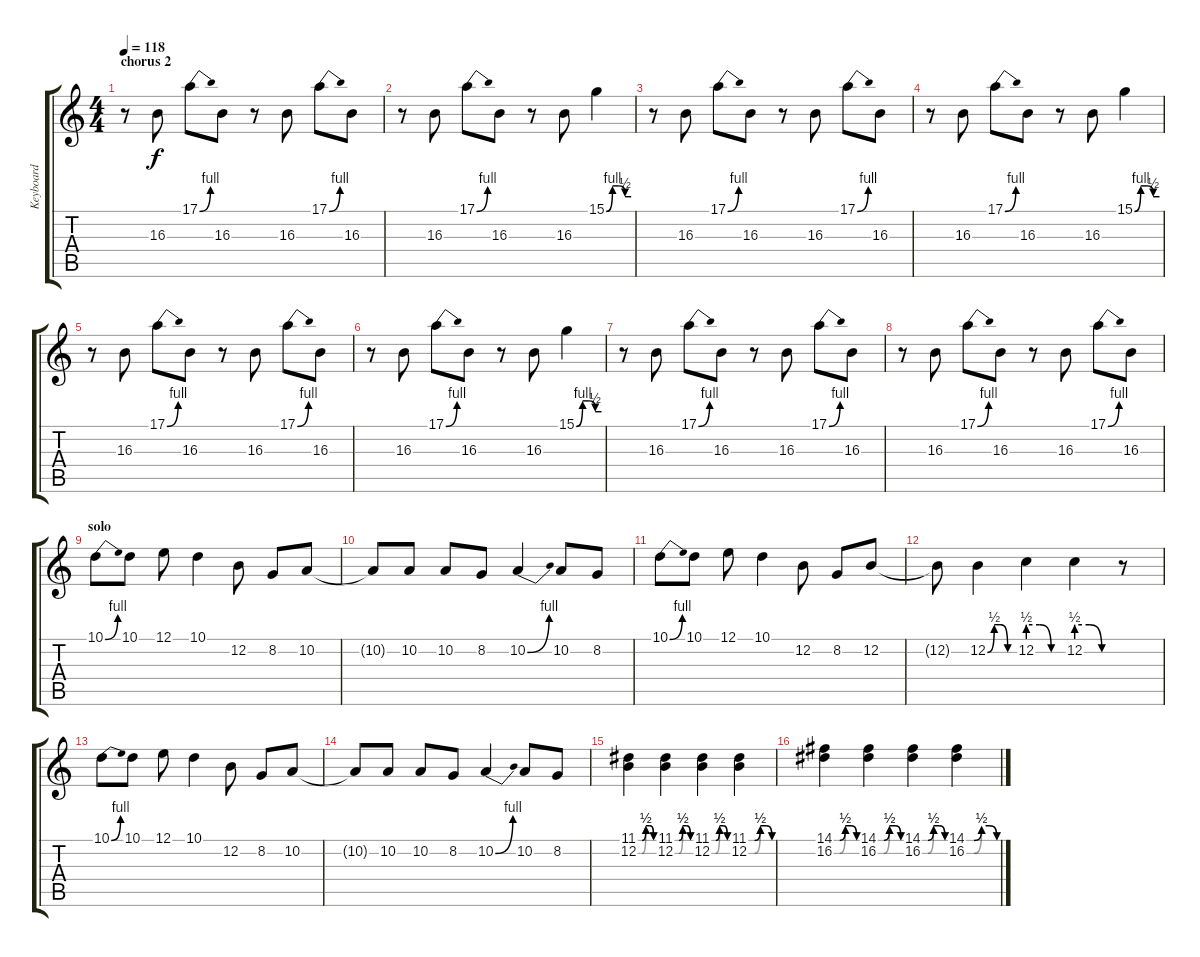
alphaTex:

\track ("Keyboard" "Keyboard") {instrument lead2sawtooth}
\staff {score tabs}
\tuning (E4 B3 G3 D3 A2 E2) {hide}
\ts (4 4)
\section ("" "chorus 2 ")
\tempo 118
\clef g2
\ks c
r.8{dy pp} 16.3.8{dy f} 17.1{be (bend 0 0 60 4)}.8 16.3.8 r.8 16.3.8 17.1{be (bend 0 0 60 4)}.8 16.3.8 |
r.8 16.3.8 17.1{be (bend 0 0 60 4)}.8 16.3.8 r.8 16.3.8 15.1{be (custom 0 0 15 4 30 4 45 2 60 2)}.4 |
r.8 16.3.8 17.1{be (bend 0 0 60 4)}.8 16.3.8 r.8 16.3.8 17.1{be (bend 0 0 60 4)}.8 16.3.8 |
r.8 16.3.8 17.1{be (bend 0 0 60 4)}.8 16.3.8 r.8 16.3.8 15.1{be (custom 0 0 15 4 30 4 45 2 60 2)}.4 |
r.8 16.3.8 17.1{be (bend 0 0 60 4)}.8 16.3.8 r.8 16.3.8 17.1{be (bend 0 0 60 4)}.8 16.3.8 |
r.8 16.3.8 17.1{be (bend 0 0 60 4)}.8 16.3.8 r.8 16.3.8 15.1{be (custom 0 0 15 4 30 4 45 2 60 2)}.4 |
r.8 16.3.8 17.1{be (bend 0 0 60 4)}.8 16.3.8 r.8 16.3.8 17.1{be (bend 0 0 60 4)}.8 16.3.8 |
r.8 16.3.8 17.1{be (bend 0 0 60 4)}.8 16.3.8 r.8 16.3.8 17.1{be (bend 0 0 60 4)}.8 16.3.8 |
\section ("" "solo")
10.1{be (bend 0 0 60 4)}.8 10.1.8 12.1.8 10.1.4 12.2.8 8.2.8 10.2.8 |
10.2{t}.8 10.2.8 10.2.8 8.2.8 10.2{be (bend 0 0 60 4)}.4 10.2.8 8.2.8 |
10.1{be (bend 0 0 60 4)}.8 10.1.8 12.1.8 10.1.4 12.2.8 8.2.8 12.2.8 |
12.2{t}.8 12.2{be (custom 0 0 15 2 30 2 45 0 60 0)}.4 12.2{be (custom 0 2 20 2 40 0 60 0)}.4 12.2{be (custom 0 2 20 2 40 0 60 0)}.4 r.8 |
10.1{be (bend 0 0 60 4)}.8 10.1.8 12.1.8 10.1.4 12.2.8 8.2.8 10.2.8 |
10.2{t}.8 10.2.8 10.2.8 8.2.8 10.2{be (bend 0 0 60 4)}.4 10.2.8 8.2.8 |
(11.1{be (custom 0 0 15 0 30 2 45 2 60 0)} 12.2{be (custom 0 0 15 0 30 2 45 2 60 0)}).4 (11.1{be (custom 0 0 15 0 30 2 45 2 60 0)} 12.2{be (custom 0 0 15 0 30 2 45 2 60 0)}).4 (11.1{be (custom 0 0 15 0 30 2 45 2 60 0)} 12.2{be (custom 0 0 15 0 30 2 45 2 60 0)}).4 (11.1{be (custom 0 0 15 0 30 2 45 2 60 0)} 12.2{be (custom 0 0 15 0 30 2 45 2 60 0)}).4 |
(14.1{be (custom 0 0 15 0 30 2 45 2 60 0)} 16.2{be (custom 0 0 15 0 30 2 45 2 60 0)}).4 (14.1{be (custom 0 0 15 0 30 2 45 2 60 0)} 16.2{be (custom 0 0 15 0 30 2 45 2 60 0)}).4 (14.1{be (custom 0 0 15 0 30 2 45 2 60 0)} 16.2{be (custom 0 0 15 0 30 2 45 2 60 0)}).4 (14.1{be (custom 0 0 15 0 30 2 45 2 60 0)} 16.2{be (custom 0 0 15 0 30 2 45 2 60 0)}).4
